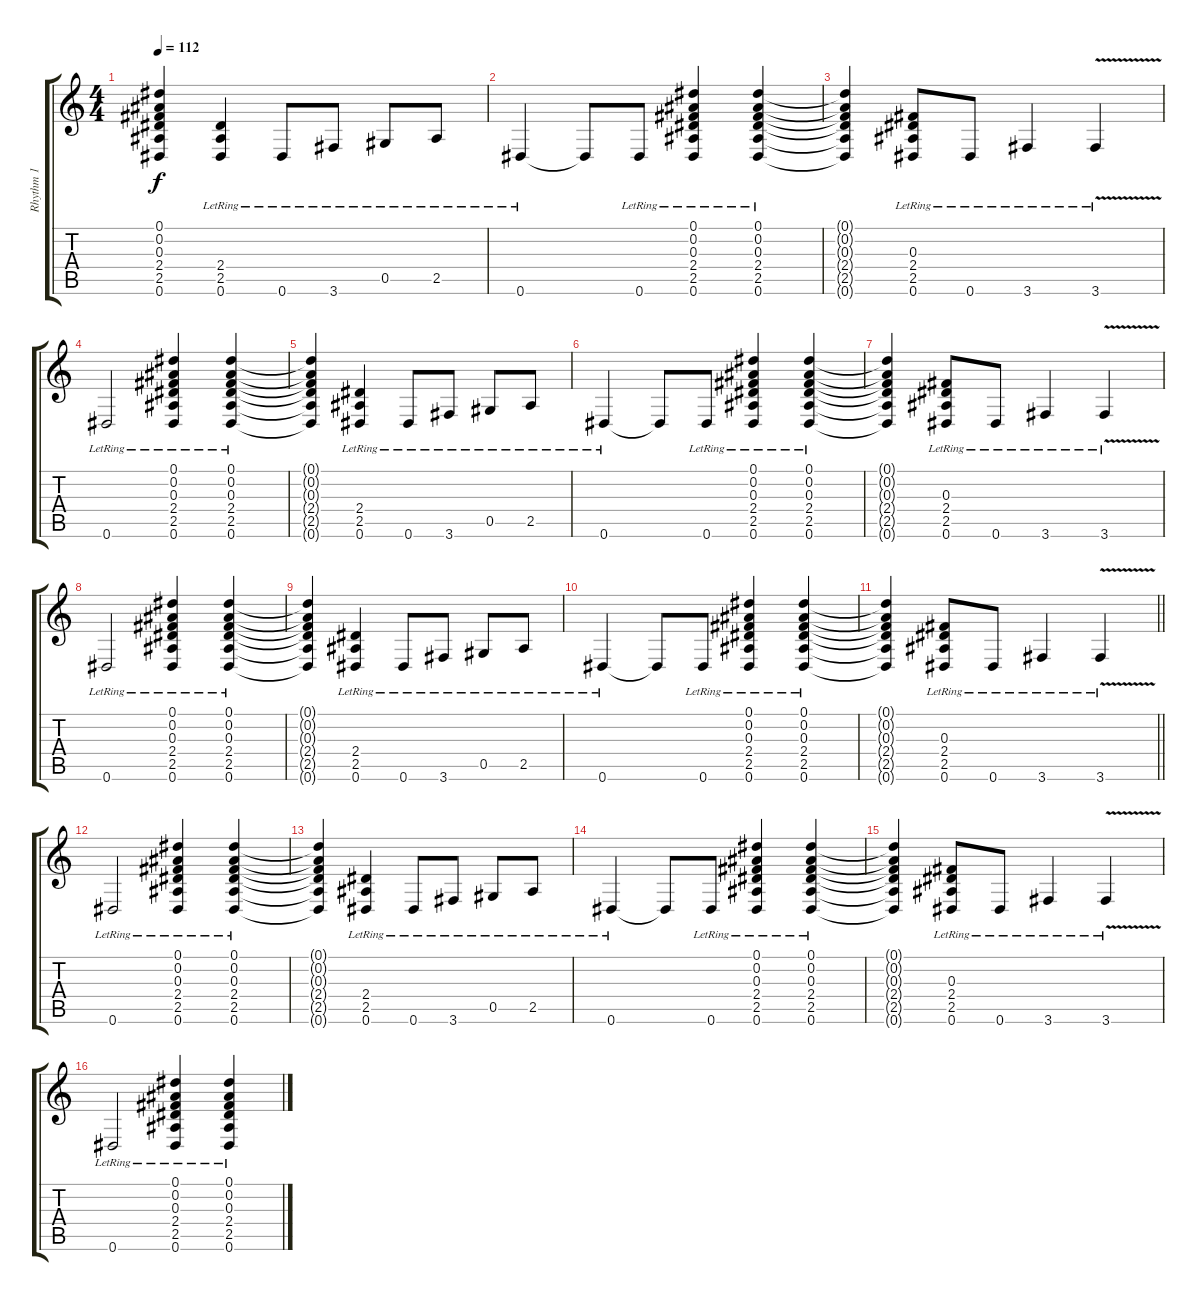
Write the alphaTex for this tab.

\track ("Rhythm 1" "Rhythm 1") {instrument acousticguitarsteel}
\staff {score tabs}
\tuning (Eb4 Bb3 Gb3 Db3 Ab2 Eb2) {hide}
\ts (4 4)
\tempo 112
\clef g2
\ks c
(0.1{t} 0.2{t} 0.3{t} 2.4{t} 2.5{t} 0.6{t}).4{dy f} (2.4{lr} 2.5{lr} 0.6{lr}).4 0.6{lr}.8 3.6{lr}.8 0.5{lr}.8 2.5{lr}.8 |
0.6{lr}.4 0.6{t}.8 0.6{lr}.8 (0.1{lr} 0.2{lr} 0.3{lr} 2.4{lr} 2.5{lr} 0.6{lr}).4 (0.1{lr} 0.2{lr} 0.3{lr} 2.4{lr} 2.5{lr} 0.6{lr}).4 |
(0.1{t} 0.2{t} 0.3{t} 2.4{t} 2.5{t} 0.6{t}).4 (0.3{lr} 2.4{lr} 2.5{lr} 0.6{lr}).8 0.6{lr}.8 3.6{lr}.4 3.6{v lr}.4 |
0.6{lr}.2 (0.1{lr} 0.2{lr} 0.3{lr} 2.4{lr} 2.5{lr} 0.6{lr}).4 (0.1{lr} 0.2{lr} 0.3{lr} 2.4{lr} 2.5{lr} 0.6{lr}).4 |
(0.1{t} 0.2{t} 0.3{t} 2.4{t} 2.5{t} 0.6{t}).4 (2.4{lr} 2.5{lr} 0.6{lr}).4 0.6{lr}.8 3.6{lr}.8 0.5{lr}.8 2.5{lr}.8 |
0.6{lr}.4 0.6{t}.8 0.6{lr}.8 (0.1{lr} 0.2{lr} 0.3{lr} 2.4{lr} 2.5{lr} 0.6{lr}).4 (0.1{lr} 0.2{lr} 0.3{lr} 2.4{lr} 2.5{lr} 0.6{lr}).4 |
(0.1{t} 0.2{t} 0.3{t} 2.4{t} 2.5{t} 0.6{t}).4 (0.3{lr} 2.4{lr} 2.5{lr} 0.6{lr}).8 0.6{lr}.8 3.6{lr}.4 3.6{v lr}.4 |
0.6{lr}.2 (0.1{lr} 0.2{lr} 0.3{lr} 2.4{lr} 2.5{lr} 0.6{lr}).4 (0.1{lr} 0.2{lr} 0.3{lr} 2.4{lr} 2.5{lr} 0.6{lr}).4 |
(0.1{t} 0.2{t} 0.3{t} 2.4{t} 2.5{t} 0.6{t}).4 (2.4{lr} 2.5{lr} 0.6{lr}).4 0.6{lr}.8 3.6{lr}.8 0.5{lr}.8 2.5{lr}.8 |
0.6{lr}.4 0.6{t}.8 0.6{lr}.8 (0.1{lr} 0.2{lr} 0.3{lr} 2.4{lr} 2.5{lr} 0.6{lr}).4 (0.1{lr} 0.2{lr} 0.3{lr} 2.4{lr} 2.5{lr} 0.6{lr}).4 |
\barLineRight lightlight
(0.1{t} 0.2{t} 0.3{t} 2.4{t} 2.5{t} 0.6{t}).4 (0.3{lr} 2.4{lr} 2.5{lr} 0.6{lr}).8 0.6{lr}.8 3.6{lr}.4 3.6{v lr}.4 |
0.6{lr}.2 (0.1{lr} 0.2{lr} 0.3{lr} 2.4{lr} 2.5{lr} 0.6{lr}).4 (0.1{lr} 0.2{lr} 0.3{lr} 2.4{lr} 2.5{lr} 0.6{lr}).4 |
(0.1{t} 0.2{t} 0.3{t} 2.4{t} 2.5{t} 0.6{t}).4 (2.4{lr} 2.5{lr} 0.6{lr}).4 0.6{lr}.8 3.6{lr}.8 0.5{lr}.8 2.5{lr}.8 |
0.6{lr}.4 0.6{t}.8 0.6{lr}.8 (0.1{lr} 0.2{lr} 0.3{lr} 2.4{lr} 2.5{lr} 0.6{lr}).4 (0.1{lr} 0.2{lr} 0.3{lr} 2.4{lr} 2.5{lr} 0.6{lr}).4 |
(0.1{t} 0.2{t} 0.3{t} 2.4{t} 2.5{t} 0.6{t}).4 (0.3{lr} 2.4{lr} 2.5{lr} 0.6{lr}).8 0.6{lr}.8 3.6{lr}.4 3.6{v lr}.4 |
0.6{lr}.2 (0.1{lr} 0.2{lr} 0.3{lr} 2.4{lr} 2.5{lr} 0.6{lr}).4 (0.1{lr} 0.2{lr} 0.3{lr} 2.4{lr} 2.5{lr} 0.6{lr}).4
